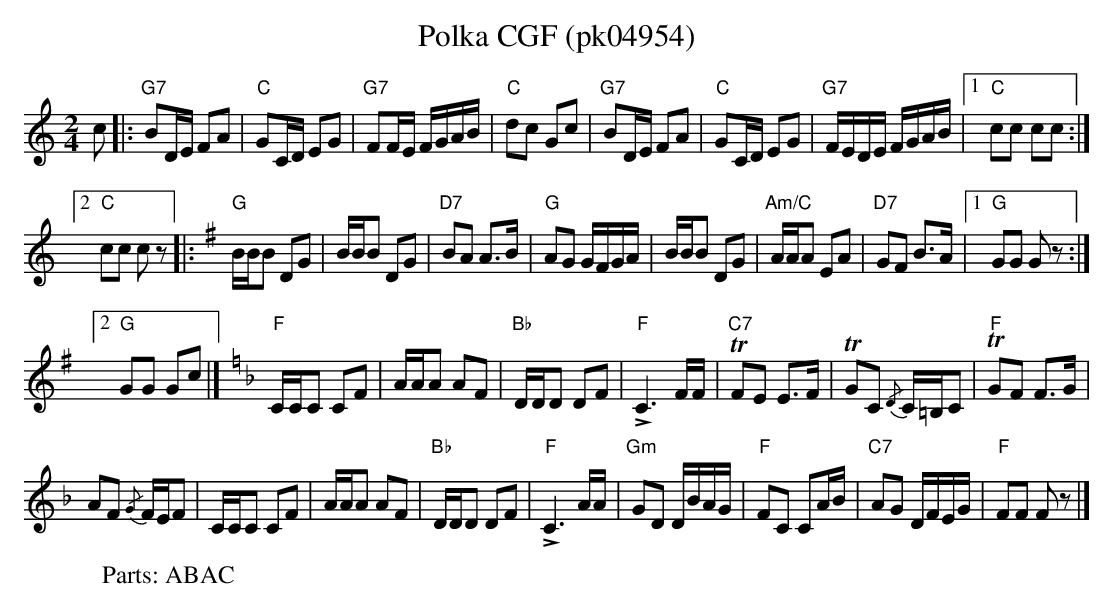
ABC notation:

X:1
T:Polka CGF (pk04954)
M:2/4
L:1/16
K:C %MIDI gchordon
c2 |: "G7"B2DE F2A2 | "C"G2CD E2G2 | "G7"F2FE FGAB | "C"d2c2 G2c2 | "G7"B2DE F2A2 | "C"G2CD E2G2 | "G7"FEDE FGAB |1 "C"c2c2 c2c2 :|2
"C"c2c2 c2z2 |: [K:Gmaj] "G"BBB2 D2G2 | BBB2 D2G2 | "D7"B2A2 A2>B2 | "G"A2G2 GFGA | BBB2 D2G2 | "Am/C"AAA2 E2A2 | "D7"G2F2 B2>A2 |1 "G"G2G2 G2z2 :|2
"G"G2G2 G2c2 |] [K:Fmaj] "F"CCC2 C2F2 | AAA2 A2F2 | "Bb"DDD2 D2F2 | "F"!>!C6FF | "C7"TF2E2 E2>F2 | TG2C2 {/D}C=B,C2 | "F"TG2F2 F2>G2 |
A2F2 {/G}FEF2 | CCC2 C2F2 | AAA2 A2F2 | "Bb"DDD2 D2F2 | "F"!>!C6AA | "Gm"G2D2 DBAG | "F"F2C2 C2AB | "C7"A2G2 DFEG | "F"F2F2 F2z2 |]
W:Parts: ABAC
